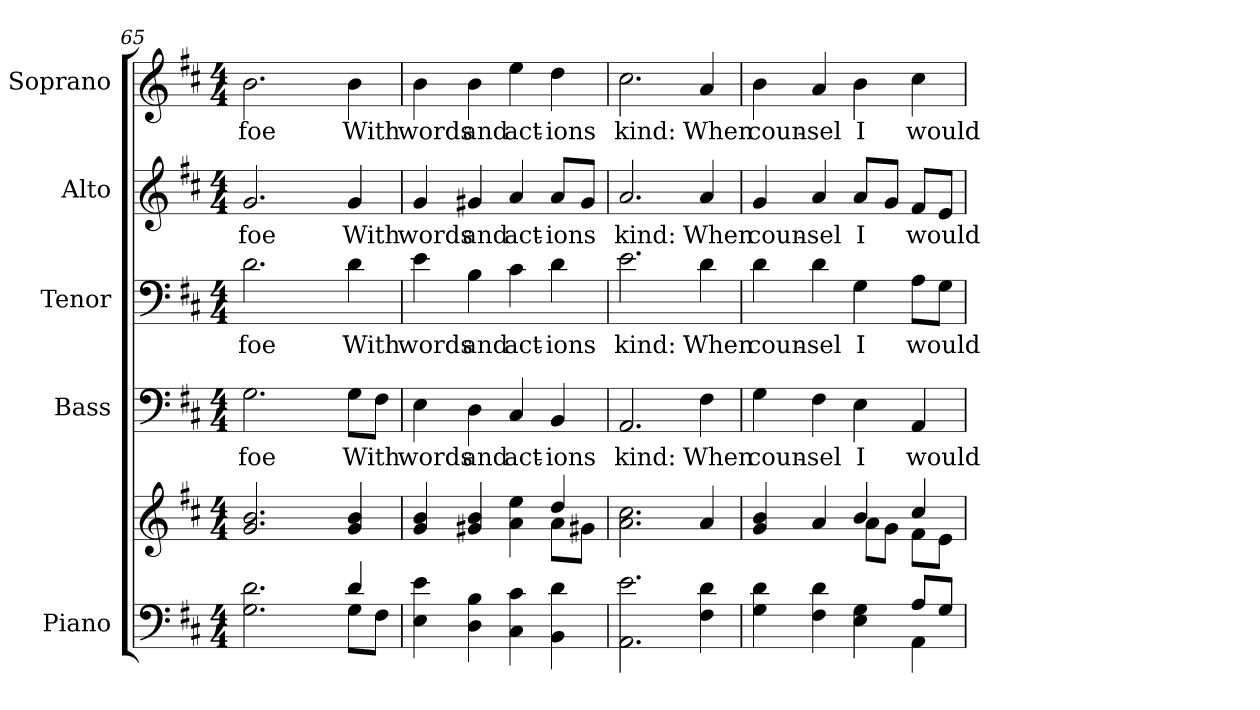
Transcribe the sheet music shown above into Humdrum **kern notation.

**kern	**kern	**kern	**text	**kern	**text	**kern	**text	**kern	**text
*part5	*part5	*part4	*part4	*part3	*part3	*part2	*part2	*part1	*part1
*staff6	*staff5	*staff4	*staff4	*staff3	*staff3	*staff2	*staff2	*staff1	*staff1
*I"Piano	*	*I"Bass	*	*I"Tenor	*	*I"Alto	*	*I"Soprano	*
*I'Pno.	*	*I'B.	*	*I'T.	*	*I'A.	*	*I'S.	*
!!LO:PB:g=z
*clefF4	*clefG2	*clefF4	*	*clefF4	*	*clefG2	*	*clefG2	*
*k[f#c#]	*k[f#c#]	*k[f#c#]	*	*k[f#c#]	*	*k[f#c#]	*	*k[f#c#]	*
*D:	*D:	*D:	*	*D:	*	*D:	*	*D:	*
*M4/4	*M4/4	*M4/4	*	*M4/4	*	*M4/4	*	*M4/4	*
=65	=65	=65	=65	=65	=65	=65	=65	=65	=65
*^	*	*	*	*	*	*	*	*	*
!	!	!	!	!LO:LY:b:color=#000000	!	!	!	!	!	!
!	!	!	!	!	!	!LO:LY:b:color=#000000	!	!	!	!
!	!	!	!	!	!	!	!	!LO:LY:b:color=#000000	!	!
!	!	!	!	!	!	!	!	!	!	!LO:LY:b:color=#000000
2.Gi\ 2.di	2ryy	2.gi/ 2.bi	2.Gi\	foe	2.di\	foe	2.gi/	foe	2.bi\	foe
.	4ryy	.	.	.	.	.	.	.	.	.
!	!	!	!	!LO:LY:b:color=#000000	!	!	!	!	!	!
!	!	!	!	!	!	!LO:LY:b:color=#000000	!	!	!	!
!	!	!	!	!	!	!	!	!LO:LY:b:color=#000000	!	!
!	!	!	!	!	!	!	!	!	!	!LO:LY:b:color=#000000
4di/	8Gi\L	4gi/ 4bi	8Gi\L	With	4di\	With	4gi/	With	4bi\	With
.	8F#i\J	.	8F#i\J	.	.	.	.	.	.	.
*v	*v	*	*	*	*	*	*	*	*	*
=66	=66	=66	=66	=66	=66	=66	=66	=66	=66
*	*^	*	*	*	*	*	*	*	*
*^	*	*	*	*	*	*	*	*	*	*
!	!	!	!	!	!LO:LY:b:color=#000000	!	!	!	!	!	!
*v	*v	*	*	*	*	*	*	*	*	*	*
*^	*	*	*	*	*	*	*	*	*	*
!	!	!	!	!	!	!	!LO:LY:b:color=#000000	!	!	!	!
*v	*v	*	*	*	*	*	*	*	*	*	*
*^	*	*	*	*	*	*	*	*	*	*
!	!	!	!	!	!	!	!	!	!LO:LY:b:color=#000000	!	!
*v	*v	*	*	*	*	*	*	*	*	*	*
*^	*	*	*	*	*	*	*	*	*	*
!	!	!	!	!	!	!	!	!	!	!	!LO:LY:b:color=#000000
*v	*v	*	*	*	*	*	*	*	*	*	*
4Ei\ 4ei	4gi/ 4bi	2ryy	4Ei\	words	4ei\	words	4gi/	words	4bi\	words
!	!	!	!	!LO:LY:b:color=#000000	!	!	!	!	!	!
!	!	!	!	!	!	!LO:LY:b:color=#000000	!	!	!	!
!	!	!	!	!	!	!	!	!LO:LY:b:color=#000000	!	!
!	!	!	!	!	!	!	!	!	!	!LO:LY:b:color=#000000
4Di\ 4Bi	4g#Xi/ 4bi	.	4Di\	and	4Bi\	and	4g#Xi/	and	4bi\	and
!	!	!	!	!LO:LY:b:color=#000000	!	!	!	!	!	!
!	!	!	!	!	!	!LO:LY:b:color=#000000	!	!	!	!
!	!	!	!	!	!	!	!	!LO:LY:b:color=#000000	!	!
!	!	!	!	!	!	!	!	!	!	!LO:LY:b:color=#000000
4C#i\ 4c#i	4ai\ 4eei	4ryy	4C#i/	act-	4c#i\	act-	4ai/	act-	4eei\	act-
!	!	!	!	!LO:LY:b:color=#000000	!	!	!	!	!	!
!	!	!	!	!	!	!LO:LY:b:color=#000000	!	!	!	!
!	!	!	!	!	!	!	!	!LO:LY:b:color=#000000	!	!
!	!	!	!	!	!	!	!	!	!	!LO:LY:b:color=#000000
4BBi\ 4di	4ddi/	8ai\L	4BBi/	-ions	4di\	-ions	8ai/L	-ions	4ddi\	-ions
.	.	8g#Xi\J	.	.	.	.	8g#i/J	.	.	.
*	*v	*v	*	*	*	*	*	*	*	*
!!LO:PB:g=z
=67	=67	=67	=67	=67	=67	=67	=67	=67	=67
*	*^	*	*	*	*	*	*	*	*
!	!	!	!	!LO:LY:b:color=#000000	!	!	!	!	!	!
*	*v	*v	*	*	*	*	*	*	*	*
*	*^	*	*	*	*	*	*	*	*
!	!	!	!	!	!	!LO:LY:b:color=#000000	!	!	!	!
*	*v	*v	*	*	*	*	*	*	*	*
*	*^	*	*	*	*	*	*	*	*
!	!	!	!	!	!	!	!	!LO:LY:b:color=#000000	!	!
*	*v	*v	*	*	*	*	*	*	*	*
*	*^	*	*	*	*	*	*	*	*
!	!	!	!	!	!	!	!	!	!	!LO:LY:b:color=#000000
*	*v	*v	*	*	*	*	*	*	*	*
2.AAi\ 2.ei	2.ai\ 2.cc#i	2.AAi/	kind:	2.ei\	kind:	2.ai/	kind:	2.cc#i\	kind:
!	!	!	!LO:LY:b:color=#000000	!	!	!	!	!	!
!	!	!	!	!	!LO:LY:b:color=#000000	!	!	!	!
!	!	!	!	!	!	!	!LO:LY:b:color=#000000	!	!
!	!	!	!	!	!	!	!	!	!LO:LY:b:color=#000000
4F#i\ 4di	4ai/	4F#i\	When	4di\	When	4ai/	When	4ai/	When
=68	=68	=68	=68	=68	=68	=68	=68	=68	=68
*^	*^	*	*	*	*	*	*	*	*
!	!	!	!	!	!LO:LY:b:color=#000000	!	!	!	!	!	!
!	!	!	!	!	!	!	!LO:LY:b:color=#000000	!	!	!	!
!	!	!	!	!	!	!	!	!	!LO:LY:b:color=#000000	!	!
!	!	!	!	!	!	!	!	!	!	!	!LO:LY:b:color=#000000
4Gi\ 4di	2ryy	4gi/ 4bi	2ryy	4Gi\	coun-	4di\	coun-	4gi/	coun-	4bi\	coun-
!	!	!	!	!	!LO:LY:b:color=#000000	!	!	!	!	!	!
!	!	!	!	!	!	!	!LO:LY:b:color=#000000	!	!	!	!
!	!	!	!	!	!	!	!	!	!LO:LY:b:color=#000000	!	!
!	!	!	!	!	!	!	!	!	!	!	!LO:LY:b:color=#000000
4F#i\ 4di	.	4ai/	.	4F#i\	-sel	4di\	-sel	4ai/	-sel	4ai/	-sel
!	!	!	!	!	!LO:LY:b:color=#000000	!	!	!	!	!	!
!	!	!	!	!	!	!	!LO:LY:b:color=#000000	!	!	!	!
!	!	!	!	!	!	!	!	!	!LO:LY:b:color=#000000	!	!
!	!	!	!	!	!	!	!	!	!	!	!LO:LY:b:color=#000000
4Ei\ 4Gi	4ryy	4bi/	8ai\L	4Ei\	I	4Gi\	I	8ai/L	I	4bi\	I
.	.	.	8gi\J	.	.	.	.	8gi/J	.	.	.
!	!	!	!	!	!LO:LY:b:color=#000000	!	!	!	!	!	!
!	!	!	!	!	!	!	!LO:LY:b:color=#000000	!	!	!	!
!	!	!	!	!	!	!	!	!	!LO:LY:b:color=#000000	!	!
!	!	!	!	!	!	!	!	!	!	!	!LO:LY:b:color=#000000
8Ai/L	4AAi\	4cc#i/	8f#i\L	4AAi/	would	8Ai\L	would	8f#i/L	would	4cc#i\	would
8Gi/J	.	.	8ei\J	.	.	8Gi\J	.	8ei/J	.	.	.
*v	*v	*	*	*	*	*	*	*	*	*	*
*	*v	*v	*	*	*	*	*	*	*	*
=	=	=	=	=	=	=	=	=	=
*-	*-	*-	*-	*-	*-	*-	*-	*-	*-
